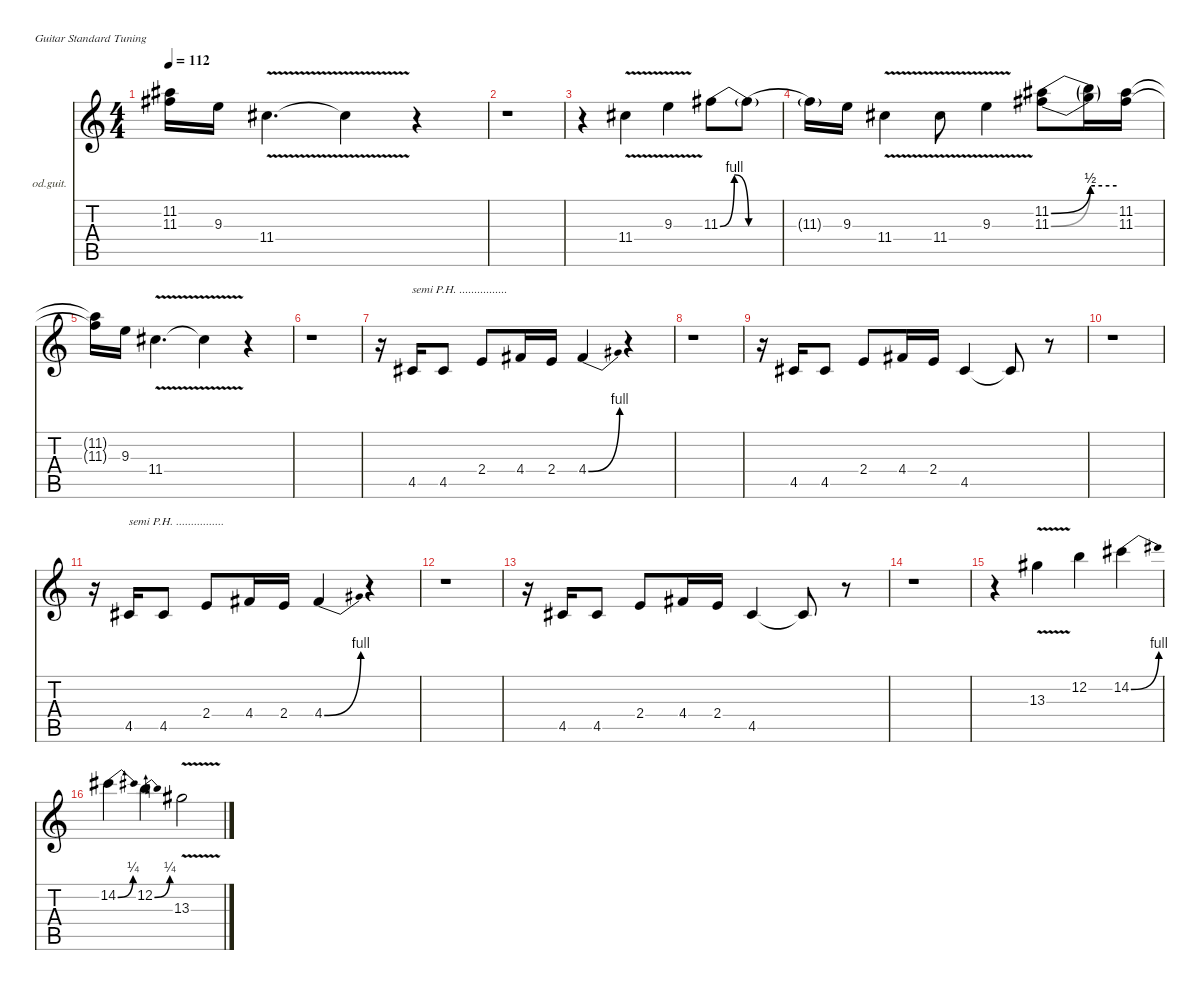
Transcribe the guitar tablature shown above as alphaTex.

\defaultSystemsLayout 4
\hideDynamics
\bracketExtendMode nobrackets
\firstSystemTrackNameOrientation horizontal
\otherSystemsTrackNameOrientation horizontal
\track ("Gtr. 3" "od.guit.") {instrument overdrivenguitar}
\staff {score tabs}
\tuning (E4 B3 G3 D3 A2 E2)
\ts (4 4)
\tempo 112
\clef g2
\ks c
(11.2{t acc #} 11.3{t acc #}).16{dy f} 9.3.16 11.4{v acc #}.4{d} 11.4{v t acc #}.4 r.4 |
r.1 |
r.4 11.4{v acc #}.4 9.3{v}.4 11.3{be (bendrelease 0 0 30 4 30 4 60 0) acc #}.8 11.3{be (hold 0 0 60 0) t acc #}.8 |
11.3{be (hold 0 0 60 0) t acc #}.16 9.3.16 11.4{v acc #}.4 11.4{v acc #}.8 9.3{v}.4 (11.2{be (bend 0 0 60 2) acc #} 11.3{be (bend 0 0 60 2) acc #}).8 (11.2{be (hold 0 2 60 2) t} 11.3{be (hold 0 2 60 2) t}).16 (11.2{acc #} 11.3{acc #}).16 |
(11.2{t acc #} 11.3{t acc #}).16 9.3.16 11.4{v acc #}.4{d} 11.4{v t acc #}.4 r.4 |
r.1 |
r.16 4.5{acc #}.16{txt "semi P.H. ................"} 4.5{acc #}.8 2.4.8 4.4{acc #}.16 2.4.16 4.4{be (bend 0 0 30 4) acc #}.4 r.4 |
r.1 |
r.16 4.5{acc #}.16 4.5{acc #}.8 2.4.8 4.4{acc #}.16 2.4.16 4.5{acc #}.4 4.5{t acc #}.8 r.8 |
r.1 |
r.16 4.5{acc #}.16{txt "semi P.H. ................"} 4.5{acc #}.8 2.4.8 4.4{acc #}.16 2.4.16 4.4{be (bend 0 0 30 4) acc #}.4 r.4 |
r.1 |
r.16 4.5{acc #}.16 4.5{acc #}.8 2.4.8 4.4{acc #}.16 2.4.16 4.5{acc #}.4 4.5{t acc #}.8 r.8 |
r.1 |
r.4 13.3{v acc #}.4 12.2.4 14.2{be (bend 0 0 30 4) acc #}.4 |
14.2{be (bend 0 0 30 1) acc #}.4 12.2{be (bend 0 0 30 1)}.4 13.3{v acc #}.2
